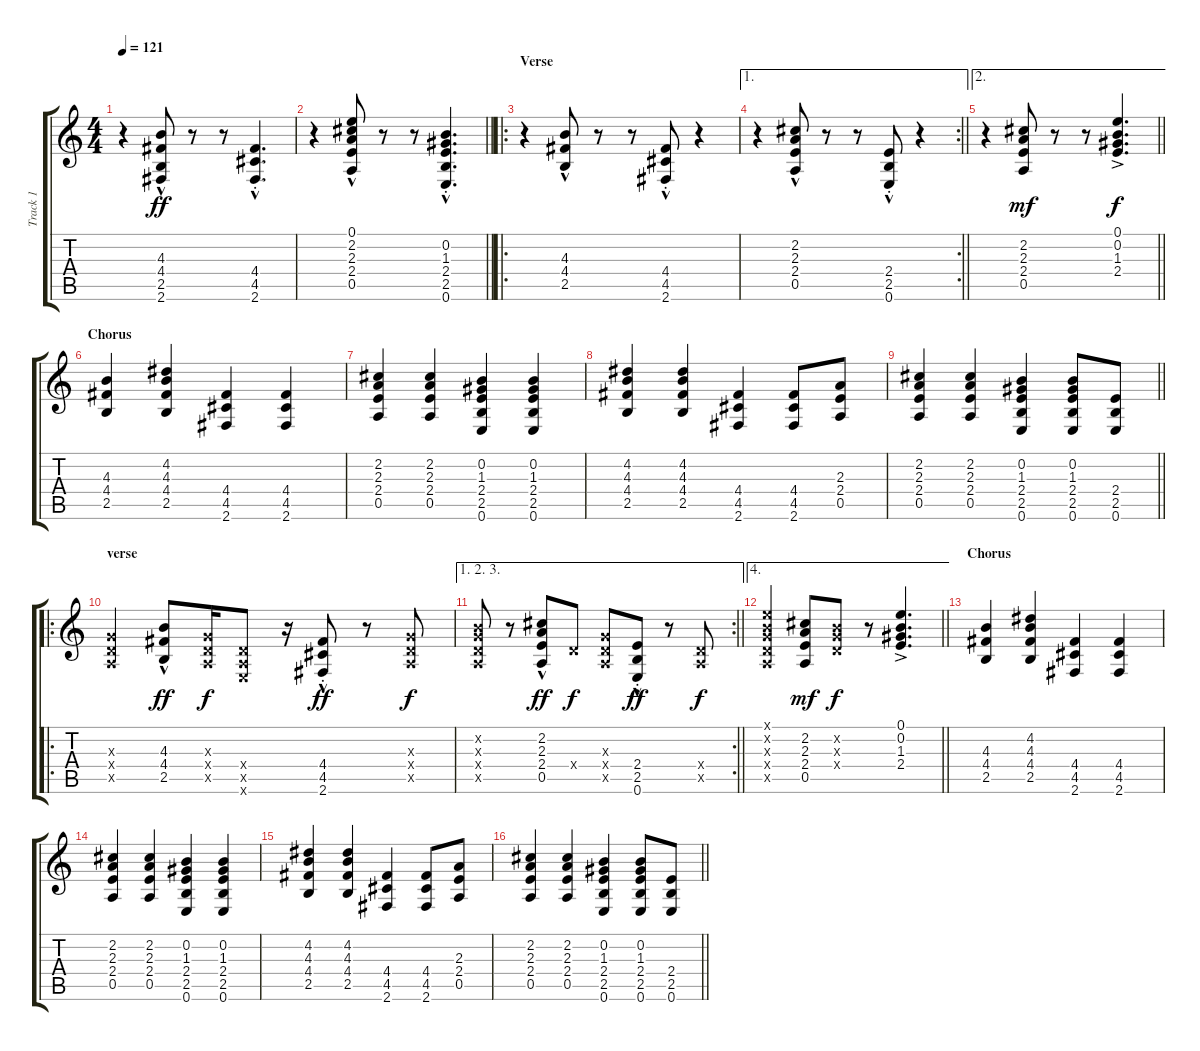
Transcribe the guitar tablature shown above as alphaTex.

\track ("Track 1" "Track 1") {instrument overdrivenguitar}
\staff {score tabs}
\tuning (E4 B3 G3 D3 A2 E2) {hide}
\ts (4 4)
\tempo 121
\clef g2
\ks c
r.4{dy ff} (4.3{hac} 4.4{hac} 2.5{hac} 2.6{hac}).8 r.8 r.8 (4.4{hac st} 4.5{hac st} 2.6{hac st}).4{d} |
\barLineRight lightlight
r.4 (0.1 2.2 2.3{hac} 2.4{hac} 0.5{hac}).8 r.8 r.8 (0.2{st} 1.3{st} 2.4{hac st} 2.5{hac st} 0.6{hac st}).4{d} |
\ro
\section ("" "Verse")
r.4 (4.3{hac} 4.4{hac} 2.5{hac}).8 r.8 r.8 (4.4{hac st} 4.5{hac st} 2.6{hac st}).8 r.4 |
\ae 1
\rc 2
\barLineRight lightlight
r.4 (2.2 2.3{hac} 2.4{hac} 0.5{hac}).8 r.8 r.8 (2.4{hac st} 2.5{hac st} 0.6{hac st}).8 r.4 |
\ae 2
\barLineRight lightlight
r.4 (2.2 2.3 2.4 0.5).8{dy mf} r.8 r.8 (0.1{ac} 0.2{ac} 1.3{ac} 2.4{ac}).4{d dy f} |
\section ("" "Chorus")
(4.3 4.4 2.5).4 (4.2 4.3 4.4 2.5).4 (4.4 4.5 2.6).4 (4.4 4.5 2.6).4 |
(2.2 2.3 2.4 0.5).4 (2.2 2.3 2.4 0.5).4 (0.2 1.3 2.4 2.5 0.6).4 (0.2 1.3 2.4 2.5 0.6).4 |
(4.2 4.3 4.4 2.5).4 (4.2 4.3 4.4 2.5).4 (4.4 4.5 2.6).4 (4.4 4.5 2.6).8 (2.3 2.4 0.5).8 |
\barLineRight lightlight
(2.2 2.3 2.4 0.5).4 (2.2 2.3 2.4 0.5).4 (0.2 1.3 2.4 2.5 0.6).4 (0.2 1.3 2.4 2.5 0.6).8 (2.4 2.5 0.6).8 |
\ro
\section ("" "verse")
(0.3{x} 0.4{x} 0.5{x}).4 (4.3{hac} 4.4{hac} 2.5{hac}).8{dy ff} (0.3{x} 0.4{x} 0.5{x}).16{dy f} (0.4{x} 0.5{x} 0.6{x}).8 r.16 (4.4{hac st} 4.5{hac st} 2.6{hac st}).8{dy ff} r.8 (0.3{x} 0.4{x} 0.5{x}).8{dy f} |
\ae (1 2 3)
\rc 2
\barLineRight lightlight
(0.2{x} 0.3{x} 0.4{x} 0.5{x}).8 r.8 (2.2 2.3{hac} 2.4{hac} 0.5{hac}).8{dy ff} 0.4{x}.8{dy f} (0.3{x} 0.4{x} 0.5{x}).8 (2.4{hac st} 2.5{hac st} 0.6{hac st}).8{dy ff} r.8 (0.4{x} 0.5{x}).8{dy f} |
\ae 4
\barLineRight lightlight
(0.1{x} 0.2{x} 0.3{x} 0.4{x} 0.5{x}).4 (2.2 2.3 2.4 0.5).8{dy mf} (0.2{x} 0.3{x} 0.4{x}).8{dy f} r.8 (0.1{ac} 0.2{ac} 1.3{ac} 2.4{ac}).4{d} |
\section ("" "Chorus")
(4.3 4.4 2.5).4 (4.2 4.3 4.4 2.5).4 (4.4 4.5 2.6).4 (4.4 4.5 2.6).4 |
(2.2 2.3 2.4 0.5).4 (2.2 2.3 2.4 0.5).4 (0.2 1.3 2.4 2.5 0.6).4 (0.2 1.3 2.4 2.5 0.6).4 |
(4.2 4.3 4.4 2.5).4 (4.2 4.3 4.4 2.5).4 (4.4 4.5 2.6).4 (4.4 4.5 2.6).8 (2.3 2.4 0.5).8 |
\barLineRight lightlight
(2.2 2.3 2.4 0.5).4 (2.2 2.3 2.4 0.5).4 (0.2 1.3 2.4 2.5 0.6).4 (0.2 1.3 2.4 2.5 0.6).8 (2.4 2.5 0.6).8
